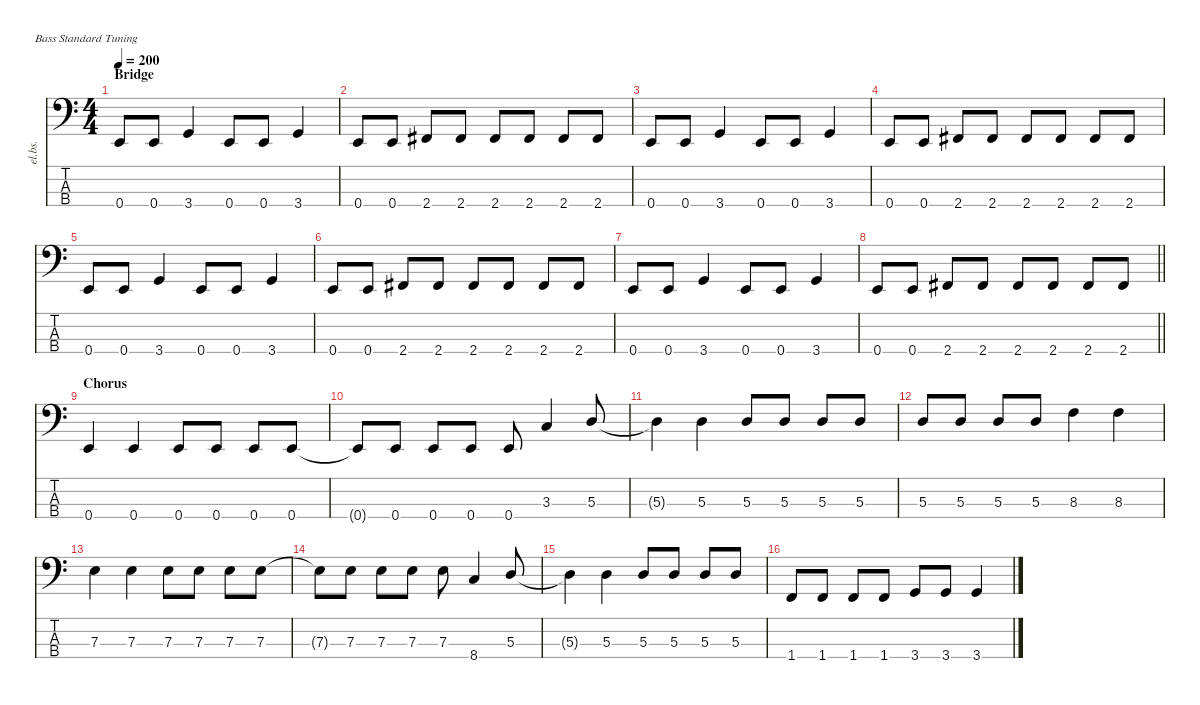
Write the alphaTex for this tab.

\defaultSystemsLayout 4
\hideDynamics
\bracketExtendMode nobrackets
\otherSystemsTrackNameOrientation horizontal
\track ("Cliff Burton (Bass)" "el.bs.") {instrument electricbasspick}
\staff {score tabs}
\tuning (G2 D2 A1 E1)
\ts (4 4)
\section ("" "Bridge")
\tempo 200
\clef f4
\ks c
0.4.8{dy f beam Up} 0.4.8{beam Up} 3.4.4{beam Up} 0.4.8{beam Up} 0.4.8{beam Up} 3.4.4{beam Up} |
0.4.8{beam Up} 0.4.8{beam Up} 2.4{acc #}.8{beam Up} 2.4{acc #}.8{beam Up} 2.4{acc #}.8{beam Up} 2.4{acc #}.8{beam Up} 2.4{acc #}.8{beam Up} 2.4{acc #}.8{beam Up} |
0.4.8{beam Up} 0.4.8{beam Up} 3.4.4{beam Up} 0.4.8{beam Up} 0.4.8{beam Up} 3.4.4{beam Up} |
0.4.8{beam Up} 0.4.8{beam Up} 2.4{acc #}.8{beam Up} 2.4{acc #}.8{beam Up} 2.4{acc #}.8{beam Up} 2.4{acc #}.8{beam Up} 2.4{acc #}.8{beam Up} 2.4{acc #}.8{beam Up} |
0.4.8{beam Up} 0.4.8{beam Up} 3.4.4{beam Up} 0.4.8{beam Up} 0.4.8{beam Up} 3.4.4{beam Up} |
0.4.8{beam Up} 0.4.8{beam Up} 2.4{acc #}.8{beam Up} 2.4{acc #}.8{beam Up} 2.4{acc #}.8{beam Up} 2.4{acc #}.8{beam Up} 2.4{acc #}.8{beam Up} 2.4{acc #}.8{beam Up} |
0.4.8{beam Up} 0.4.8{beam Up} 3.4.4{beam Up} 0.4.8{beam Up} 0.4.8{beam Up} 3.4.4{beam Up} |
\barLineRight lightlight
0.4.8{beam Up} 0.4.8{beam Up} 2.4{acc #}.8{beam Up} 2.4{acc #}.8{beam Up} 2.4{acc #}.8{beam Up} 2.4{acc #}.8{beam Up} 2.4{acc #}.8{beam Up} 2.4{acc #}.8{beam Up} |
\section ("" "Chorus")
0.4.4{beam Up} 0.4.4{beam Up} 0.4.8{beam Up} 0.4.8{beam Up} 0.4.8{beam Up} 0.4.8{beam Up} |
0.4{t}.8{beam Up} 0.4.8{beam Up} 0.4.8{beam Up} 0.4.8{beam Up} 0.4.8{beam Up} 3.3.4{beam Up} 5.3.8{beam Up} |
5.3{t}.4{beam Down} 5.3.4{beam Down} 5.3.8{beam Up} 5.3.8{beam Up} 5.3.8{beam Up} 5.3.8{beam Up} |
5.3.8{beam Up} 5.3.8{beam Up} 5.3.8{beam Up} 5.3.8{beam Up} 8.3.4{beam Down} 8.3.4{beam Down} |
7.3.4{beam Down} 7.3.4{beam Down} 7.3.8{beam Down} 7.3.8{beam Down} 7.3.8{beam Down} 7.3.8{beam Down} |
7.3{t}.8{beam Down} 7.3.8{beam Down} 7.3.8{beam Down} 7.3.8{beam Down} 7.3.8{beam Down} 8.4.4{beam Up} 5.3.8{beam Up} |
5.3{t}.4{beam Down} 5.3.4{beam Down} 5.3.8{beam Up} 5.3.8{beam Up} 5.3.8{beam Up} 5.3.8{beam Up} |
1.4.8{beam Up} 1.4.8{beam Up} 1.4.8{beam Up} 1.4.8{beam Up} 3.4.8{beam Up} 3.4.8{beam Up} 3.4.4{beam Up}
